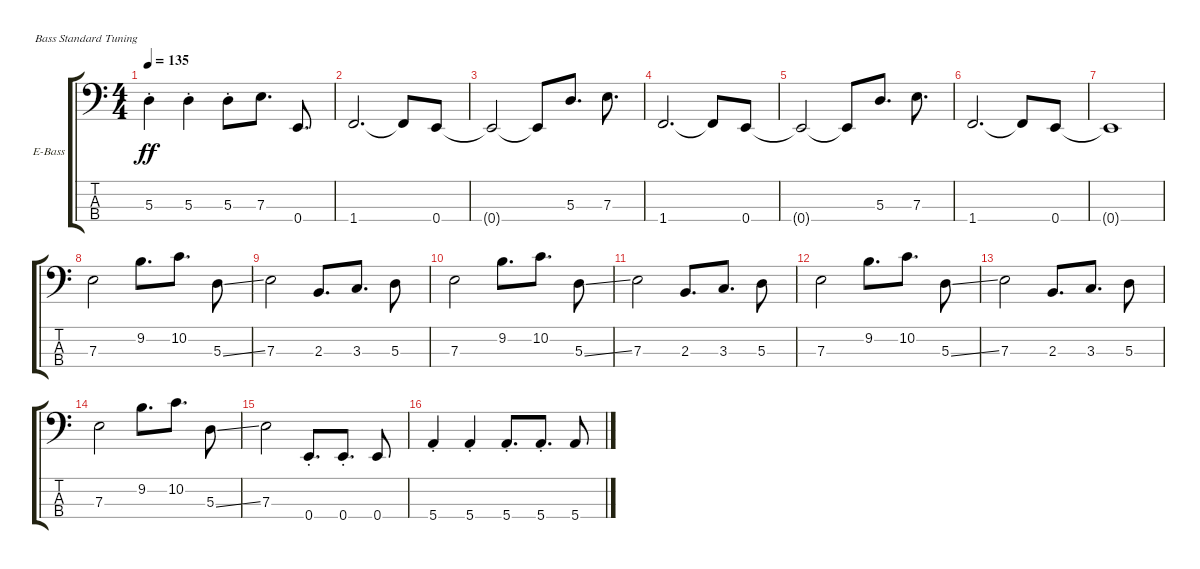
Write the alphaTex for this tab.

\defaultSystemsLayout 4
\bracketExtendMode groupsimilarinstruments
\firstSystemTrackNameOrientation horizontal
\otherSystemsTrackNameOrientation horizontal
\track ("O`Malley" "E-Bass") {instrument electricbassfinger}
\staff {score tabs}
\tuning (G2 D2 A1 E1)
\ts (4 4)
\tempo 135
\clef f4
\ks c
5.3{st}.4{dy ff} 5.3{st}.4 5.3{st}.8 7.3.8{d} 0.4.8{d} |
1.4.2{d} 1.4{t}.8 0.4.8 |
0.4{t}.2 0.4{t}.8 5.3.8{d} 7.3.8{d} |
1.4.2{d} 1.4{t}.8 0.4.8 |
0.4{t}.2 0.4{t}.8 5.3.8{d} 7.3.8{d} |
1.4.2{d} 1.4{t}.8 0.4.8 |
0.4{t}.1 |
7.3.2 9.2.8{d} 10.2.8{d} 5.3{ss}.8 |
7.3.2 2.3.8{d} 3.3.8{d} 5.3.8 |
7.3.2 9.2.8{d} 10.2.8{d} 5.3{ss}.8 |
7.3.2 2.3.8{d} 3.3.8{d} 5.3.8 |
7.3.2 9.2.8{d} 10.2.8{d} 5.3{ss}.8 |
7.3.2 2.3.8{d} 3.3.8{d} 5.3.8 |
7.3.2 9.2.8{d} 10.2.8{d} 5.3{ss}.8 |
7.3.2 0.4{st}.8{d} 0.4{st}.8{d} 0.4.8 |
5.4{st}.4 5.4{st}.4 5.4{st}.8{d} 5.4{st}.8{d} 5.4.8
